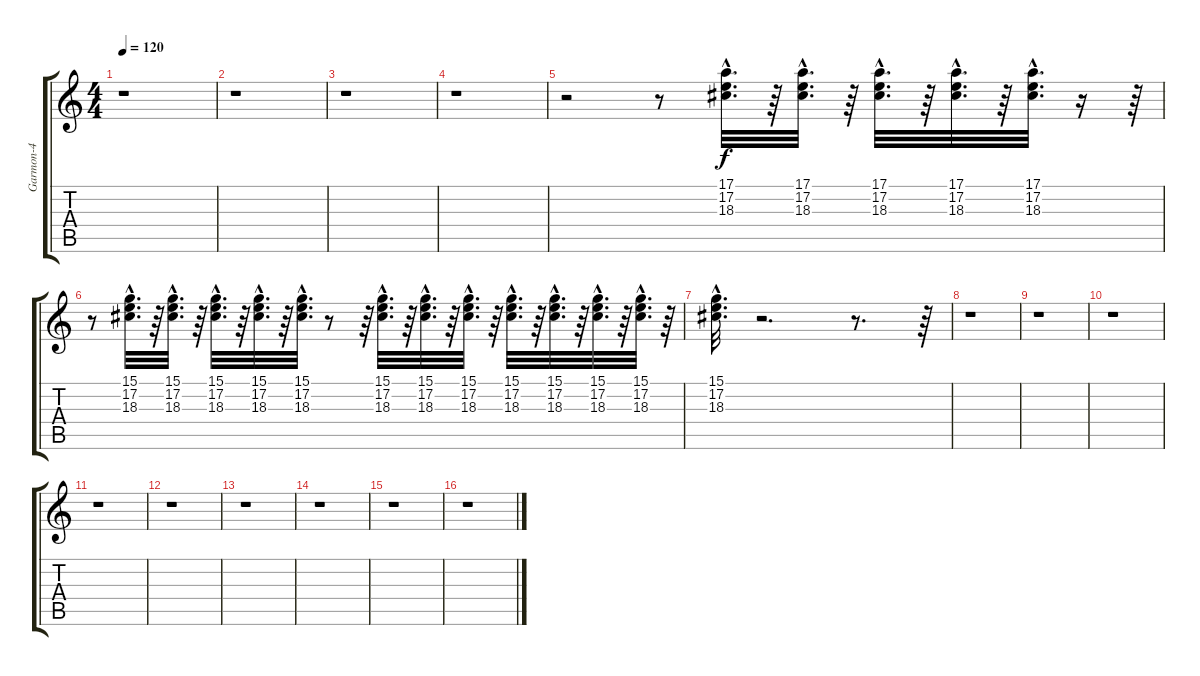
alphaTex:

\track ("Garmon-4" "Garmon-4") {instrument electricgrandpiano}
\staff {score tabs}
\tuning (E4 B3 G3 D3 A2 E2) {hide}
\ts (4 4)
\tempo 120
\clef g2
\ks c
r.1{dy f} |
r.1 |
r.1 |
r.1 |
r.2 r.8 (17.1{hac} 17.2{hac} 18.3{hac}).32{d} r.64 (17.1{hac} 17.2{hac} 18.3{hac}).32{d} r.64 (17.1{hac} 17.2{hac} 18.3{hac}).32{d} r.64 (17.1{hac} 17.2{hac} 18.3{hac}).32{d} r.64 (17.1{hac} 17.2{hac} 18.3{hac}).32{d} r.16 r.64 |
r.8 (15.1{hac} 17.2{hac} 18.3{hac}).32{d} r.64 (15.1{hac} 17.2{hac} 18.3{hac}).32{d} r.64 (15.1{hac} 17.2{hac} 18.3{hac}).32{d} r.64 (15.1{hac} 17.2{hac} 18.3{hac}).32{d} r.64 (15.1{hac} 17.2{hac} 18.3{hac}).32{d} r.8 r.64 (15.1{hac} 17.2{hac} 18.3{hac}).32{d} r.64 (15.1{hac} 17.2{hac} 18.3{hac}).32{d} r.64 (15.1{hac} 17.2{hac} 18.3{hac}).32{d} r.64 (15.1{hac} 17.2{hac} 18.3{hac}).32{d} r.64 (15.1{hac} 17.2{hac} 18.3{hac}).32{d} r.64 (15.1{hac} 17.2{hac} 18.3{hac}).32{d} r.64 (15.1{hac} 17.2{hac} 18.3{hac}).32{d} r.64 |
(15.1{hac} 17.2{hac} 18.3{hac}).32{d} r.2{d} r.8{d} r.64 |
r.1 |
r.1 |
r.1 |
r.1 |
r.1 |
r.1 |
r.1 |
r.1 |
r.1
